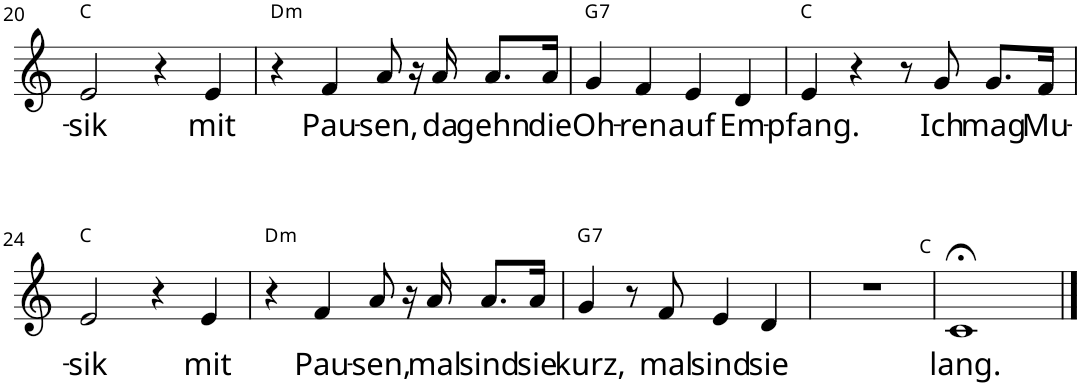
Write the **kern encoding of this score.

**kern	**text	**harte
*part1	*part1	*part1
*staff1	*staff1	*
*I"Piano	*	*
*I'Pno	*	*
!!LO:PB:g=z
*clefG2	*	*
*k[]	*	*
*M4/4	*	*
=20	=20	=20
!	!LO:LY:b	!
2e/	-sik	C:maj
4r	.	.
!	!LO:LY:b	!
4e/	mit	.
=21	=21	=21
!	!	!LO:H:kt=m
4r	.	D:min
!	!LO:LY:b	!
4f/	Pau-	.
!	!LO:LY:b	!
8a/	-sen,	.
16r	.	.
!	!LO:LY:b	!
16a/	da	.
!	!LO:LY:b	!
8.a/L	gehn	.
!	!LO:LY:b	!
16a/Jk	die	.
=22	=22	=22
!	!LO:LY:b	!LO:H:kt=7
4g/	Oh-	G:7
!	!LO:LY:b	!
4f/	-ren	.
!	!LO:LY:b	!
4e/	auf	.
!	!LO:LY:b	!
4d/	Em-	.
=23	=23	=23
!	!LO:LY:b	!
4e/	-pfang.	C:maj
4r	.	.
8r	.	.
!	!LO:LY:b	!
8g/	Ich	.
!	!LO:LY:b	!
8.g/L	mag	.
!	!LO:LY:b	!
16f/Jk	Mu-	.
!!LO:LB:g=z
=24	=24	=24
!	!LO:LY:b	!
2e/	-sik	C:maj
4r	.	.
!	!LO:LY:b	!
4e/	mit	.
=25	=25	=25
!	!	!LO:H:kt=m
4r	.	D:min
!	!LO:LY:b	!
4f/	Pau-	.
!	!LO:LY:b	!
8a/	-sen,	.
16r	.	.
!	!LO:LY:b	!
16a/	mal	.
!	!LO:LY:b	!
8.a/L	sind	.
!	!LO:LY:b	!
16a/Jk	sie	.
=26	=26	=26
!	!LO:LY:b	!LO:H:kt=7
4g/	kurz,	G:7
8r	.	.
!	!LO:LY:b	!
8f/	mal	.
!	!LO:LY:b	!
4e/	sind	.
!	!LO:LY:b	!
4d/	sie	.
=27	=27	=27
1r	.	.
=28	=28	=28
!	!LO:LY:b	!
1c;<	lang.	C:maj
==	==	==
*-	*-	*-
